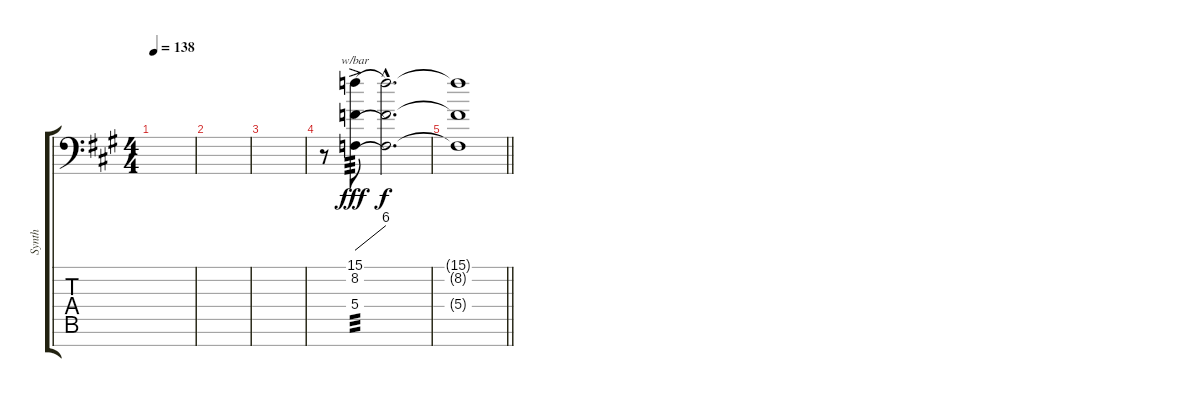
\track ("Synth" "Synth") {instrument pad6metallic}
\staff {score tabs}
\tuning (D4 A3 F3 C3 G2 D2 G1) {hide}
\ts (4 4)
\tempo 138
\clef f4
\ks f#minor
|
|
|
r.8 (15.1{ac} 8.2{ac} 5.4{ac}).8{tbe (dive default 0 0 60 24) tp 3 dy fff} (15.1{hac t} 8.2{hac t} 5.4{hac t}).2{d dy f} |
\barLineRight lightlight
(15.1{t} 8.2{t} 5.4{t}).1
